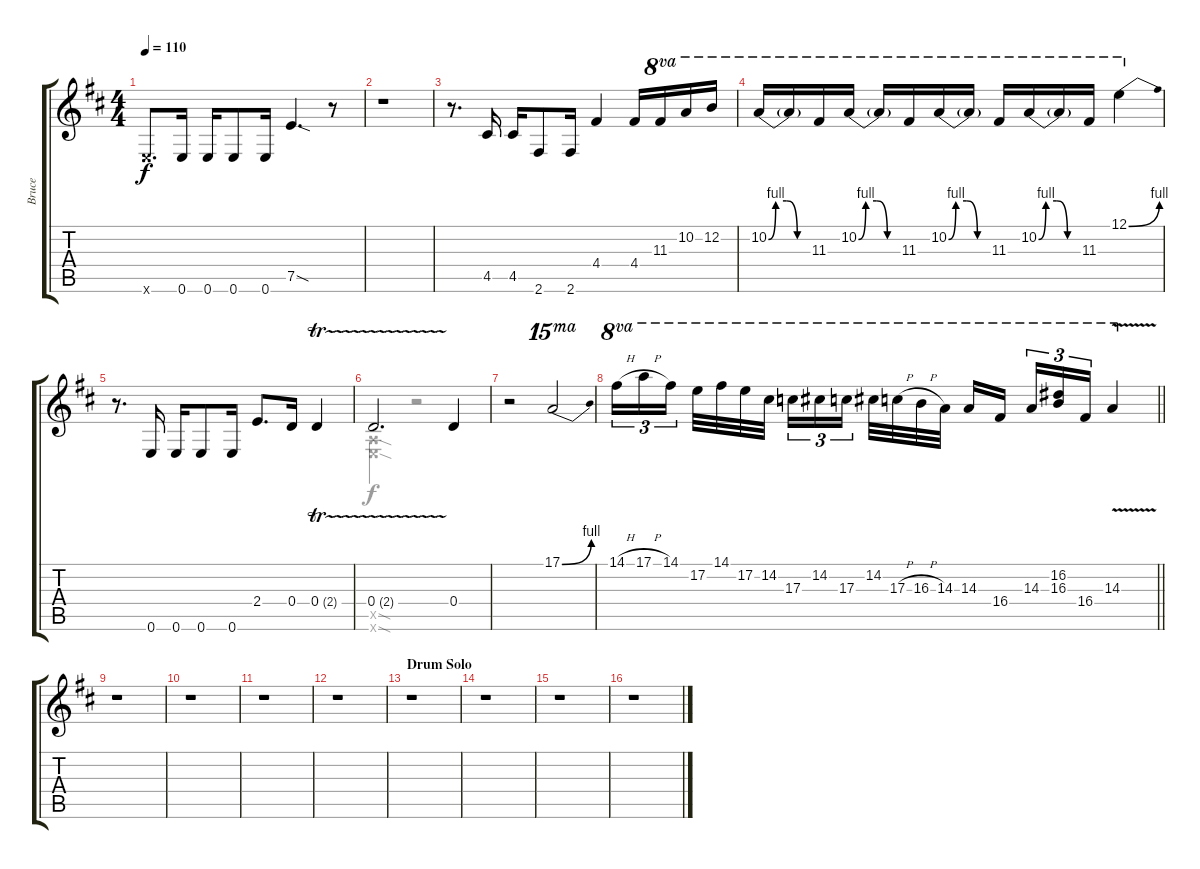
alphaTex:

\track ("Bruce" "Bruce") {instrument distortionguitar}
\staff {score tabs}
\tuning (E4 B3 G3 D3 A2 E2) {hide}
\voice
\ts (4 4)
\tempo 110
\clef g2
\ks d
0.6{x}.8{d dy f} 0.6.16 0.6.16 0.6.8 0.6.16 7.5{sod}.4{d} r.8 |
r.1 |
r.8{d} 4.5.16 4.5.16 2.6.8 2.6.16 4.4.4 4.4.16 11.3.16{ot 8va} 10.2.16{ot 8va} 12.2.16{ot 8va} |
10.2{be (custom 0 0 10 4 25 4 40 0 60 0)}.16{ot 8va} 10.2{t}.16{ot 8va} 11.3.16{ot 8va} 10.2{be (custom 0 0 10 4 25 4 40 0 60 0)}.16{ot 8va} 10.2{t}.16{ot 8va} 11.3.16{ot 8va} 10.2{be (custom 0 0 10 4 25 4 40 0 60 0)}.16{ot 8va} 10.2{t}.16{ot 8va} 11.3.16{ot 8va} 10.2{be (custom 0 0 10 4 25 4 40 0 60 0)}.16{ot 8va} 10.2{t}.16{ot 8va} 11.3.16{ot 8va} 12.1{be (bend 0 0 60 4)}.4{ot 8va} |
r.8{d} 0.6.16 0.6.16 0.6.8 0.6.16 2.4.8{d} 0.4.16 0.4{tr (2 32)}.4 |
0.4{tr (2 32)}.2{d} 0.4.4 |
r.2 17.1{be (bend 0 0 60 4)}.2{ot 15ma} |
\barLineRight lightlight
14.1{h}.16{tu (3 2) ot 8va} 17.1{h}.16{tu (3 2) ot 8va} 14.1.16{tu (3 2) ot 8va beam splitsecondary} 17.2.32{ot 8va} 14.1.32{ot 8va} 17.2.32{ot 8va} 14.2.32{ot 8va} 17.3.16{tu (3 2) ot 8va} 14.2.16{tu (3 2) ot 8va} 17.3.16{tu (3 2) ot 8va beam splitsecondary} 14.2.32{ot 8va} 17.3{h}.32{ot 8va} 16.3{h}.32{ot 8va} 14.3.32{ot 8va} 14.3.16{ot 8va} 16.4.16{ot 8va beam splitsecondary} 14.3.16{tu (3 2) ot 8va} (16.2 16.3).16{tu (3 2) ot 8va} 16.4.16{tu (3 2) ot 8va} 14.3{v}.4{ot 8va} |
r.1 |
r.1 |
r.1 |
r.1 |
\section ("" "Drum Solo")
r.1 |
r.1 |
r.1 |
r.1
\voice
\clef g2
\ottava regular
\simile none
\ks d
|
|
|
|
|
(0.5{sod x} 0.6{sod x}).2 r.2 |
|
\barLineRight lightlight
|
|
|
|
|
|
|
|
